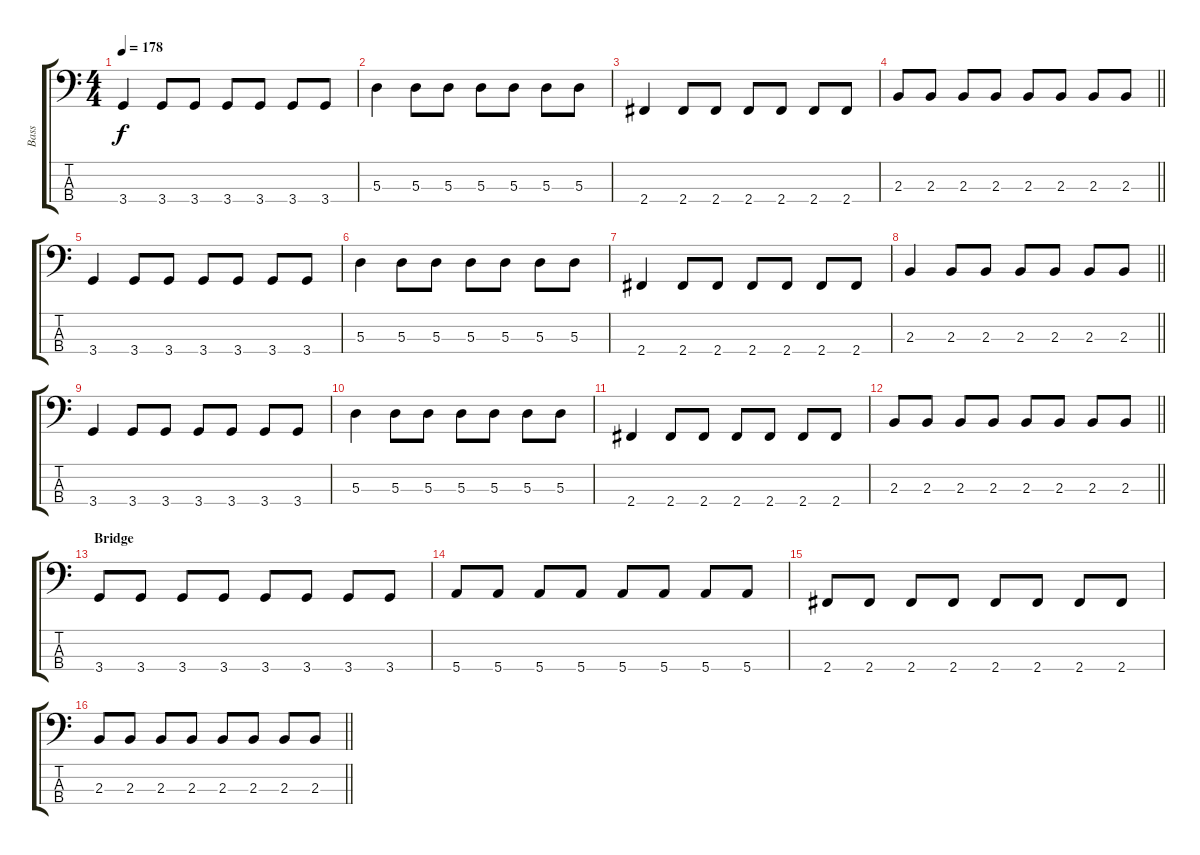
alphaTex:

\track ("Bass" "Bass") {instrument electricbassfinger}
\staff {score tabs}
\tuning (G2 D2 A1 E1) {hide}
\ts (4 4)
\tempo 178
\clef f4
\ks c
3.4.4{dy f} 3.4.8 3.4.8 3.4.8 3.4.8 3.4.8 3.4.8 |
5.3.4 5.3.8 5.3.8 5.3.8 5.3.8 5.3.8 5.3.8 |
2.4.4 2.4.8 2.4.8 2.4.8 2.4.8 2.4.8 2.4.8 |
\barLineRight lightlight
2.3.8 2.3.8 2.3.8 2.3.8 2.3.8 2.3.8 2.3.8 2.3.8 |
3.4.4 3.4.8 3.4.8 3.4.8 3.4.8 3.4.8 3.4.8 |
5.3.4 5.3.8 5.3.8 5.3.8 5.3.8 5.3.8 5.3.8 |
2.4.4 2.4.8 2.4.8 2.4.8 2.4.8 2.4.8 2.4.8 |
\barLineRight lightlight
2.3.4 2.3.8 2.3.8 2.3.8 2.3.8 2.3.8 2.3.8 |
3.4.4 3.4.8 3.4.8 3.4.8 3.4.8 3.4.8 3.4.8 |
5.3.4 5.3.8 5.3.8 5.3.8 5.3.8 5.3.8 5.3.8 |
2.4.4 2.4.8 2.4.8 2.4.8 2.4.8 2.4.8 2.4.8 |
\barLineRight lightlight
2.3.8 2.3.8 2.3.8 2.3.8 2.3.8 2.3.8 2.3.8 2.3.8 |
\section ("" "Bridge")
3.4.8 3.4.8 3.4.8 3.4.8 3.4.8 3.4.8 3.4.8 3.4.8 |
5.4.8 5.4.8 5.4.8 5.4.8 5.4.8 5.4.8 5.4.8 5.4.8 |
2.4.8 2.4.8 2.4.8 2.4.8 2.4.8 2.4.8 2.4.8 2.4.8 |
\barLineRight lightlight
2.3.8 2.3.8 2.3.8 2.3.8 2.3.8 2.3.8 2.3.8 2.3.8
